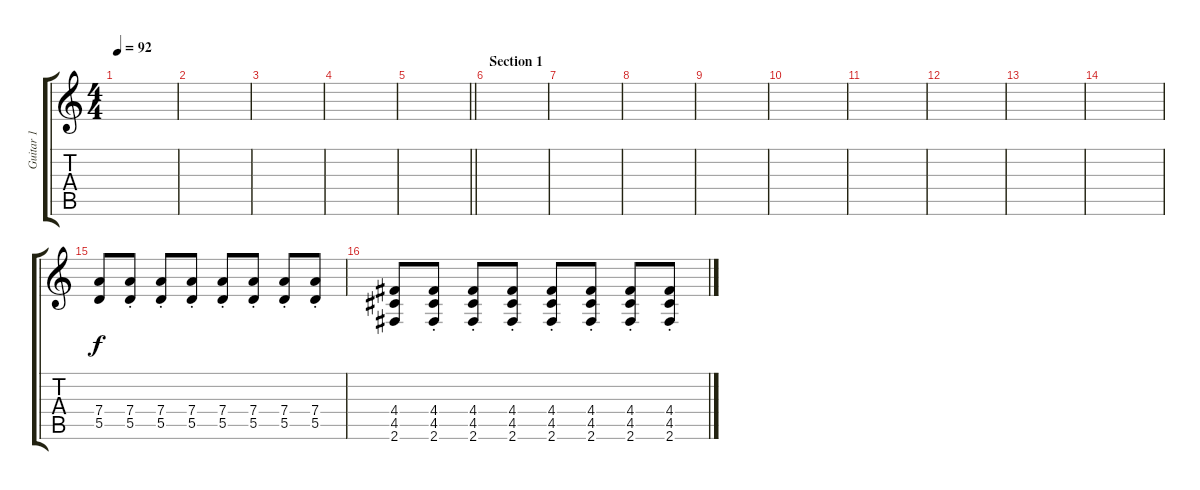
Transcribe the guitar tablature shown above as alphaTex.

\track ("Guitar 1" "Guitar 1") {instrument distortionguitar}
\staff {score tabs}
\tuning (E4 B3 G3 D3 A2 E2) {hide}
\ts (4 4)
\tempo 92
\clef g2
\ks c
|
|
|
|
\barLineRight lightlight
|
\section ("" "Section 1")
|
|
|
|
|
|
|
|
|
(7.4 5.5).8 (7.4{st} 5.5{st}).8 (7.4{st} 5.5{st}).8 (7.4{st} 5.5{st}).8 (7.4{st} 5.5{st}).8 (7.4{st} 5.5{st}).8 (7.4{st} 5.5{st}).8 (7.4{st} 5.5).8 |
(4.4 4.5 2.6).8 (4.4{st} 4.5{st} 2.6{st}).8 (4.4{st} 4.5{st} 2.6{st}).8 (4.4{st} 4.5{st} 2.6{st}).8 (4.4{st} 4.5{st} 2.6{st}).8 (4.4{st} 4.5{st} 2.6{st}).8 (4.4{st} 4.5{st} 2.6{st}).8 (4.4{st} 4.5 2.6).8
